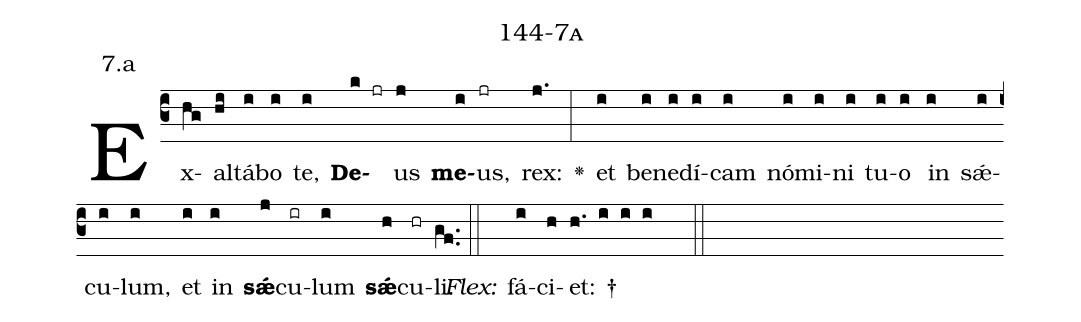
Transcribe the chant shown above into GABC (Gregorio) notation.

name: 144-7a;
annotation: 7.a;
%%
(c3)Ex(hg)al(hi)tá(i)bo(i) te,(i) <b>De</b>(k jr)us(j) <b>me</b>(i)us,(jr) rex:(j.) <v>\greheightstar</v>(:) et(i) be(i)ne(i)dí(i)cam(i) nó(i)mi(i)ni(i) tu(i)o(i) in(i) sǽ(i)cu(i)lum,(i) et(i) in(i) <b>sǽ</b>(j)cu(ir)lum(i) <b>sǽ</b>(h)cu(hr)li.(gf..) (::)
<i>Flex:</i>()  fá(i)ci(h)et: †(h. i i i  ::)

%E(i) u(i) o(j) u(i) a(h) e.(gf..) (::)
